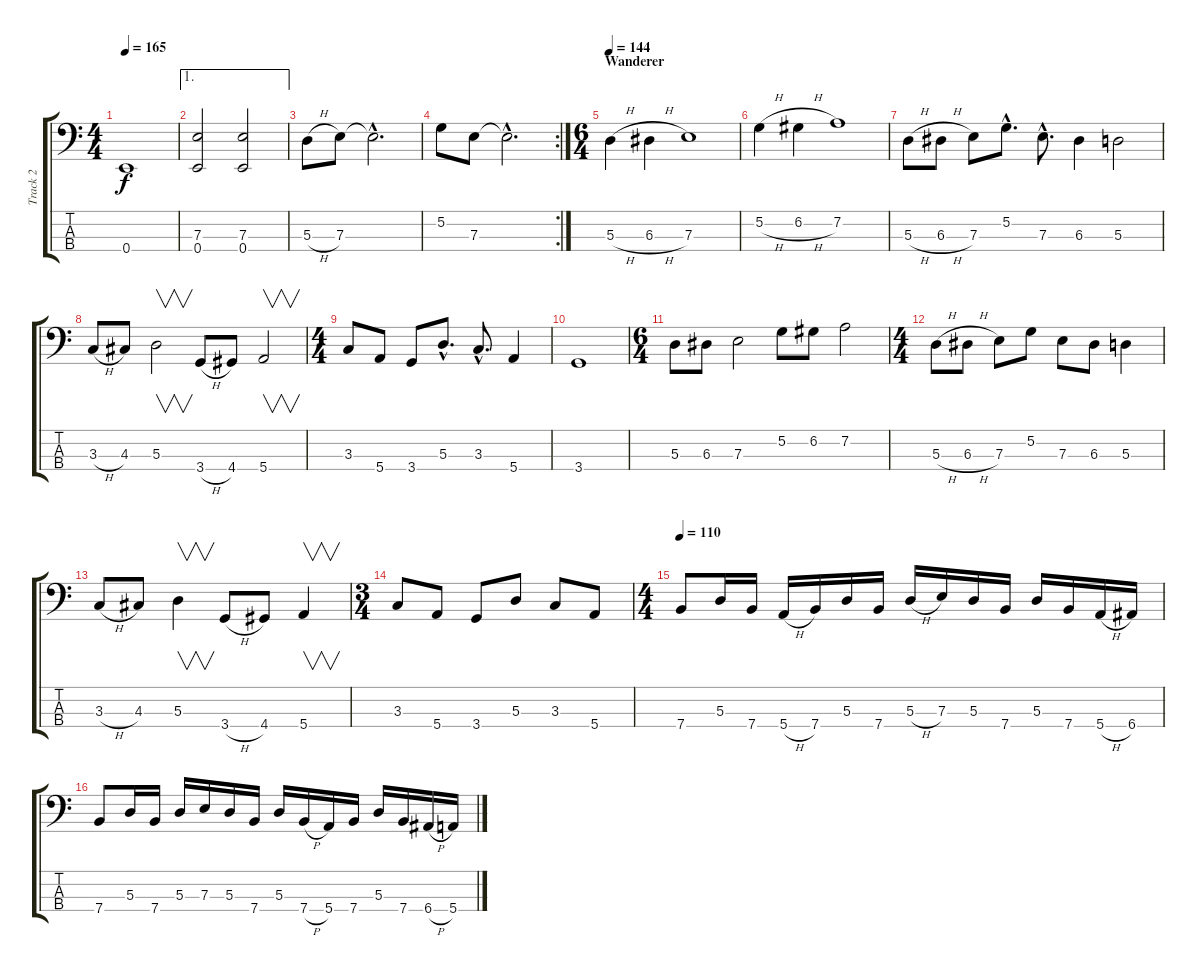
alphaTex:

\track ("Track 2" "Track 2") {instrument electricbassfinger}
\staff {score tabs}
\tuning (G2 D2 A1 E1) {hide}
\ts (4 4)
\tempo 165
\clef f4
\ks c
0.4.1{dy f} |
\ae 1
(7.3 0.4).2 (7.3 0.4).2 |
5.3{h}.8 7.3.8 7.3{hac t}.2{d} |
\rc 2
5.2.8 7.3.8 7.3{hac t}.2{d} |
\ts (6 4)
\section ("" "Wanderer")
\tempo 144
5.3{h}.4 6.3{h}.4 7.3.1 |
5.2{h}.4 6.2{h}.4 7.2.1 |
5.3{h}.8 6.3{h}.8 7.3.8 5.2{hac}.8{d} 7.3{hac}.8{d} 6.3.4 5.3.2 |
3.3{h}.8 4.3.8 5.3.2{v} 3.4{h}.8 4.4.8 5.4.2{v} |
\ts (4 4)
3.3.8 5.4.8 3.4.8 5.3{hac}.8{d} 3.3{hac}.8{d} 5.4.4 |
3.4.1 |
\ts (6 4)
5.3.8 6.3.8 7.3.2 5.2.8 6.2.8 7.2.2 |
\ts (4 4)
5.3{h}.8 6.3{h}.8 7.3.8 5.2.8 7.3.8 6.3.8 5.3.4 |
3.3{h}.8 4.3.8 5.3.4{v} 3.4{h}.8 4.4.8 5.4.4{v} |
\ts (3 4)
3.3.8 5.4.8 3.4.8 5.3.8 3.3.8 5.4.8 |
\ts (4 4)
\section ("" "")
\tempo 110
7.4.8 5.3.16 7.4.16 5.4{h}.16 7.4.16 5.3.16 7.4.16 5.3{h}.16 7.3.16 5.3.16 7.4.16 5.3.16 7.4.16 5.4{h}.16 6.4.16 |
7.4.8 5.3.16 7.4.16 5.3.16 7.3.16 5.3.16 7.4.16 5.3.16 7.4{h}.16 5.4.16 7.4.16 5.3.16 7.4.16 6.4{h}.16 5.4.16
